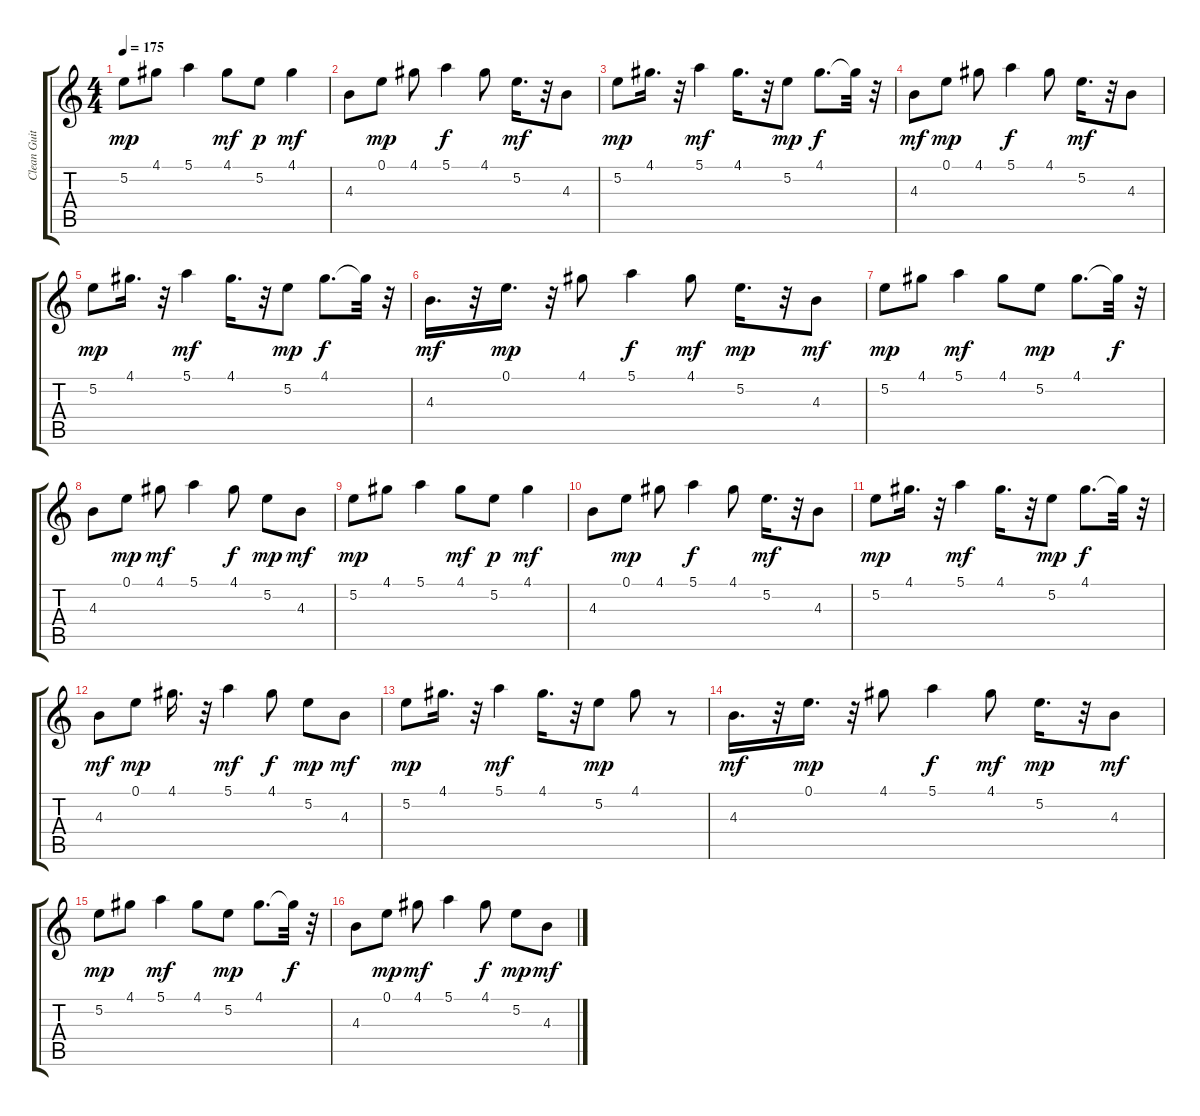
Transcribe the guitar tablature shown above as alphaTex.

\track ("Clean Guitar" "Clean Guit") {instrument electricguitarclean}
\staff {score tabs}
\tuning (E4 B3 G3 D3 A2 E2) {hide}
\ts (4 4)
\tempo 175
\clef g2
\ks c
5.2.8{dy mp} 4.1.8 5.1.4 4.1.8{dy mf} 5.2.8{dy p} 4.1.4{dy mf} |
4.3.8 0.1.8{dy mp} 4.1.8 5.1.4{dy f} 4.1.8 5.2.16{d dy mf} r.32 4.3.8 |
5.2.8{dy mp} 4.1.16{d} r.32 5.1.4{dy mf} 4.1.16{d} r.32 5.2.8{dy mp} 4.1.8{d dy f} 4.1{t}.32 r.32 |
4.3.8{dy mf} 0.1.8{dy mp} 4.1.8 5.1.4{dy f} 4.1.8 5.2.16{d dy mf} r.32 4.3.8 |
5.2.8{dy mp} 4.1.16{d} r.32 5.1.4{dy mf} 4.1.16{d} r.32 5.2.8{dy mp} 4.1.8{d dy f} 4.1{t}.32 r.32 |
4.3.16{d dy mf} r.32 0.1.16{d dy mp} r.32 4.1.8 5.1.4{dy f} 4.1.8{dy mf} 5.2.16{d dy mp} r.32 4.3.8{dy mf} |
5.2.8{dy mp} 4.1.8 5.1.4{dy mf} 4.1.8 5.2.8{dy mp} 4.1.8{d} 4.1{t}.32{dy f} r.32 |
4.3.8 0.1.8{dy mp} 4.1.8{dy mf} 5.1.4 4.1.8{dy f} 5.2.8{dy mp} 4.3.8{dy mf} |
5.2.8{dy mp} 4.1.8 5.1.4 4.1.8{dy mf} 5.2.8{dy p} 4.1.4{dy mf} |
4.3.8 0.1.8{dy mp} 4.1.8 5.1.4{dy f} 4.1.8 5.2.16{d dy mf} r.32 4.3.8 |
5.2.8{dy mp} 4.1.16{d} r.32 5.1.4{dy mf} 4.1.16{d} r.32 5.2.8{dy mp} 4.1.8{d dy f} 4.1{t}.32 r.32 |
4.3.8{dy mf} 0.1.8{dy mp} 4.1.16{d} r.32 5.1.4{dy mf} 4.1.8{dy f} 5.2.8{dy mp} 4.3.8{dy mf} |
5.2.8{dy mp} 4.1.16{d} r.32 5.1.4{dy mf} 4.1.16{d} r.32 5.2.8{dy mp} 4.1.8 r.8 |
4.3.16{d dy mf} r.32 0.1.16{d dy mp} r.32 4.1.8 5.1.4{dy f} 4.1.8{dy mf} 5.2.16{d dy mp} r.32 4.3.8{dy mf} |
5.2.8{dy mp} 4.1.8 5.1.4{dy mf} 4.1.8 5.2.8{dy mp} 4.1.8{d} 4.1{t}.32{dy f} r.32 |
4.3.8 0.1.8{dy mp} 4.1.8{dy mf} 5.1.4 4.1.8{dy f} 5.2.8{dy mp} 4.3.8{dy mf}
